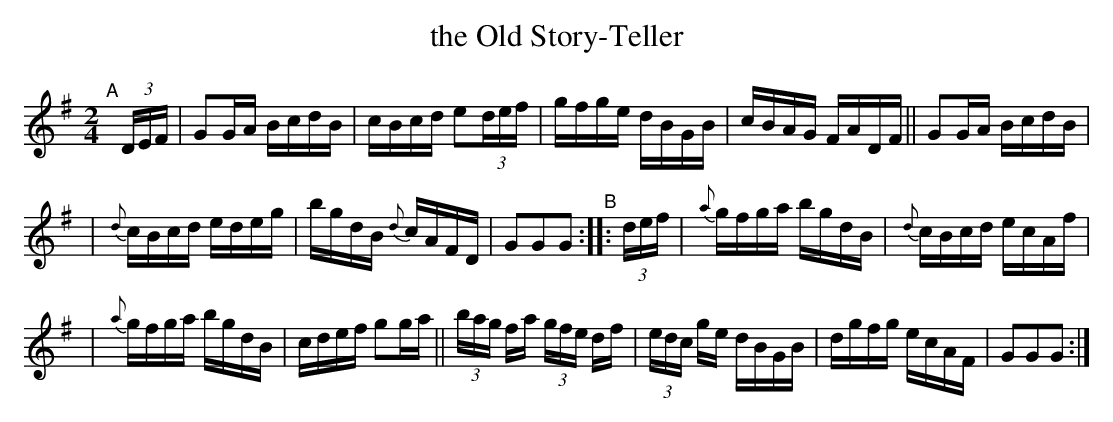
X:1
T: the Old Story-Teller
M: 2/4
L: 1/16
K: G
"^A"[|] (3DEF | G2GA BcdB | cBcd e2(3def | gfge dBGB | cBAG FADF || G2GA BcdB |
| {d}cBcd edeg | bgdB {d}cAFD | G2G2G2 "^B":: (3def | {a}gfga bgdB | {d}cBcd ecAf |
| {a}gfga bgdB | cdef g2ga || (3bag fa (3gfe df | (3edc ge dBGB | dgfg ecAF | G2G2G2 :|
